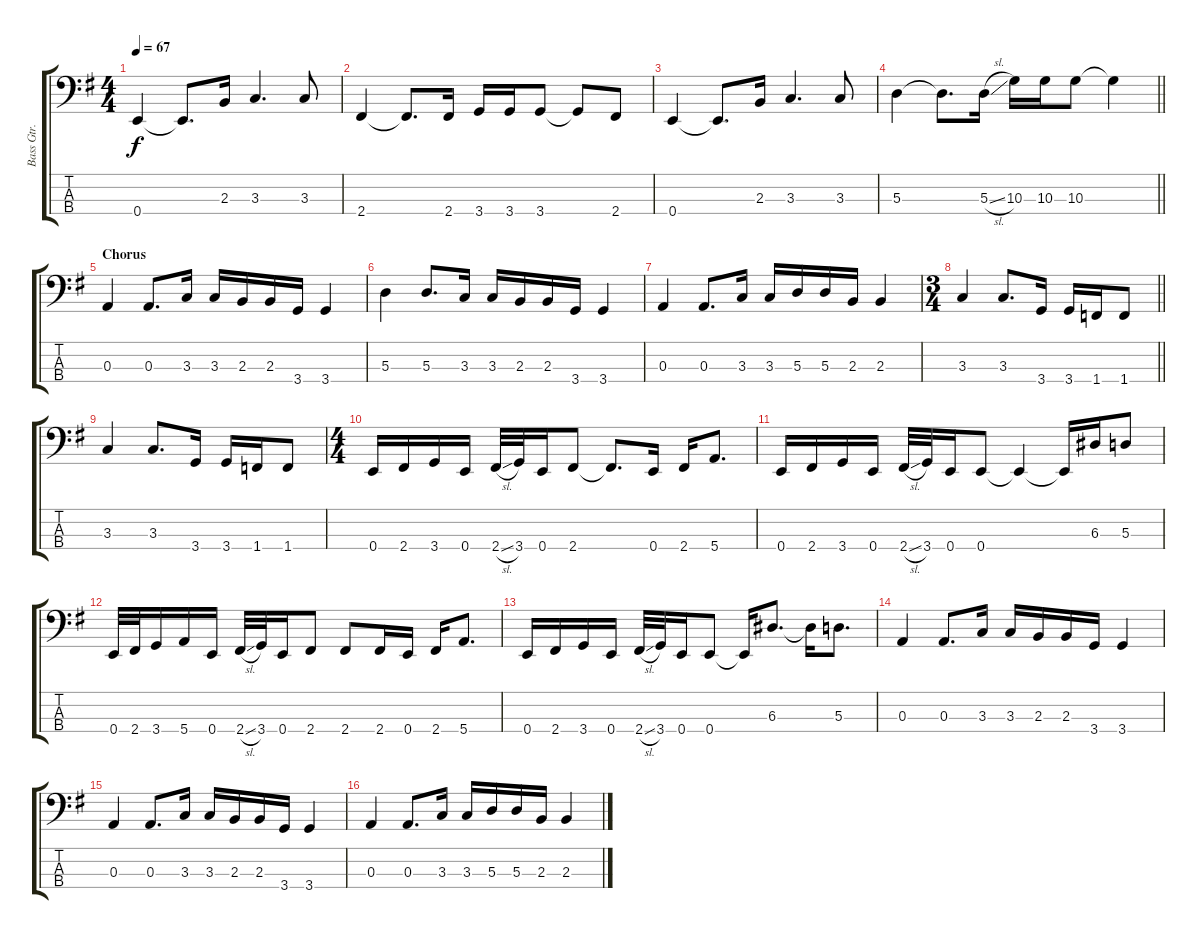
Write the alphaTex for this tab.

\track ("Bass Gtr." "Bass Gtr.") {instrument electricbasspick}
\staff {score tabs}
\tuning (G2 D2 A1 E1) {hide}
\ts (4 4)
\tempo 67
\clef f4
\ks eminor
0.4.4{dy f} 0.4{t}.8{d} 2.3.16 3.3.4{d} 3.3.8 |
2.4.4 2.4{t}.8{d} 2.4.16 3.4.16 3.4.16 3.4.8 3.4{t}.8 2.4.8 |
0.4.4 0.4{t}.8{d} 2.3.16 3.3.4{d} 3.3.8 |
\barLineRight lightlight
5.3.4 5.3{t}.8{d} 5.3{sl}.16 10.3.16 10.3.16 10.3.8 10.3{t}.4 |
\section ("" "Chorus")
0.3.4 0.3.8{d} 3.3.16 3.3.16 2.3.16 2.3.16 3.4.16 3.4.4 |
5.3.4 5.3.8{d} 3.3.16 3.3.16 2.3.16 2.3.16 3.4.16 3.4.4 |
0.3.4 0.3.8{d} 3.3.16 3.3.16 5.3.16 5.3.16 2.3.16 2.3.4 |
\ts (3 4)
\barLineRight lightlight
3.3.4 3.3.8{d} 3.4.16 3.4.16 1.4.16 1.4.8 |
3.3.4 3.3.8{d} 3.4.16 3.4.16 1.4.16 1.4.8 |
\ts (4 4)
0.4.16 2.4.16 3.4.16 0.4.16 2.4{sl}.32 3.4.32 0.4.16 2.4.8 2.4{t}.8{d} 0.4.16 2.4.16 5.4.8{d} |
0.4.16 2.4.16 3.4.16 0.4.16 2.4{sl}.32 3.4.32 0.4.16 0.4.8 0.4{t}.4 0.4{t}.16 6.3.16 5.3.8 |
0.4.32 2.4.32 3.4.16 5.4.16 0.4.16 2.4{sl}.32 3.4.32 0.4.16 2.4.8 2.4.8 2.4.16 0.4.16 2.4.16 5.4.8{d} |
0.4.16 2.4.16 3.4.16 0.4.16 2.4{sl}.32 3.4.32 0.4.16 0.4.8 0.4{t}.16 6.3.8{d} 6.3{t}.16 5.3.8{d} |
0.3.4 0.3.8{d} 3.3.16 3.3.16 2.3.16 2.3.16 3.4.16 3.4.4 |
0.3.4 0.3.8{d} 3.3.16 3.3.16 2.3.16 2.3.16 3.4.16 3.4.4 |
0.3.4 0.3.8{d} 3.3.16 3.3.16 5.3.16 5.3.16 2.3.16 2.3.4
